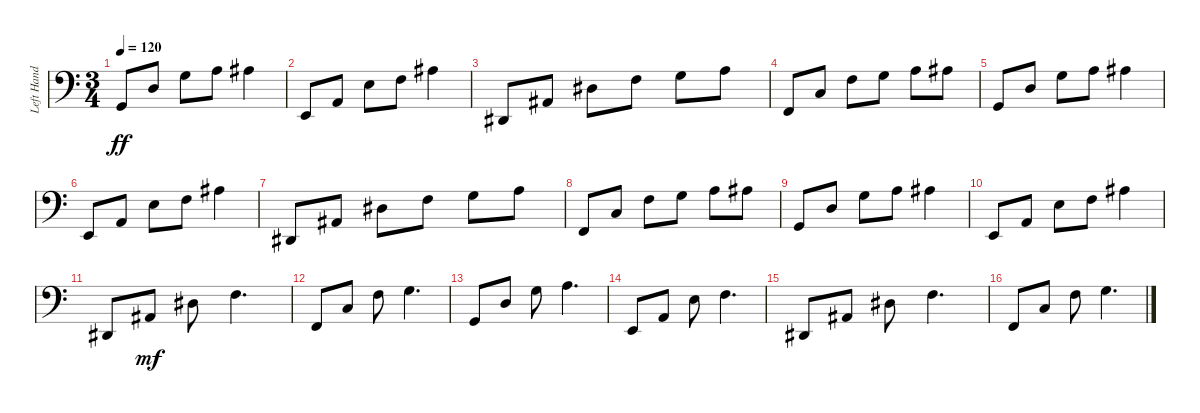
\track ("Left Hand" "Left Hand") {instrument acousticgrandpiano}
\staff {score}
\tuning (G2 D2 A1 E1 B0) {hide}
\ts (3 4)
\tempo 120
\clef f4
\ks c
15.4.8{dy ff} 12.2.8 12.1.8 14.1.8 15.1.4 |
12.4.8 12.3.8 14.2.8 15.2.8 15.1.4 |
11.4.8 13.3.8 13.2.8 10.1.8 12.1.8 14.1.8 |
13.4.8 15.3.8 15.2.8 12.1.8 14.1.8 15.1.8 |
15.4.8 12.2.8 12.1.8 14.1.8 15.1.4 |
12.4.8 12.3.8 14.2.8 15.2.8 15.1.4 |
11.4.8 13.3.8 13.2.8 10.1.8 12.1.8 14.1.8 |
13.4.8 15.3.8 15.2.8 12.1.8 14.1.8 15.1.8 |
15.4.8 12.2.8 12.1.8 14.1.8 15.1.4 |
12.4.8 12.3.8 14.2.8 15.2.8 15.1.4 |
11.4.8 13.3.8{dy mf} 13.2.8 10.1.4{d} |
8.3.8 10.2.8 10.1.8 12.1.4{d} |
10.3.8 12.2.8 12.1.8 14.1.4{d} |
12.4.8 12.3.8 14.2.8 15.2.4{d} |
11.4.8 13.3.8 13.2.8 10.1.4{d} |
8.3.8 10.2.8 10.1.8 12.1.4{d}
